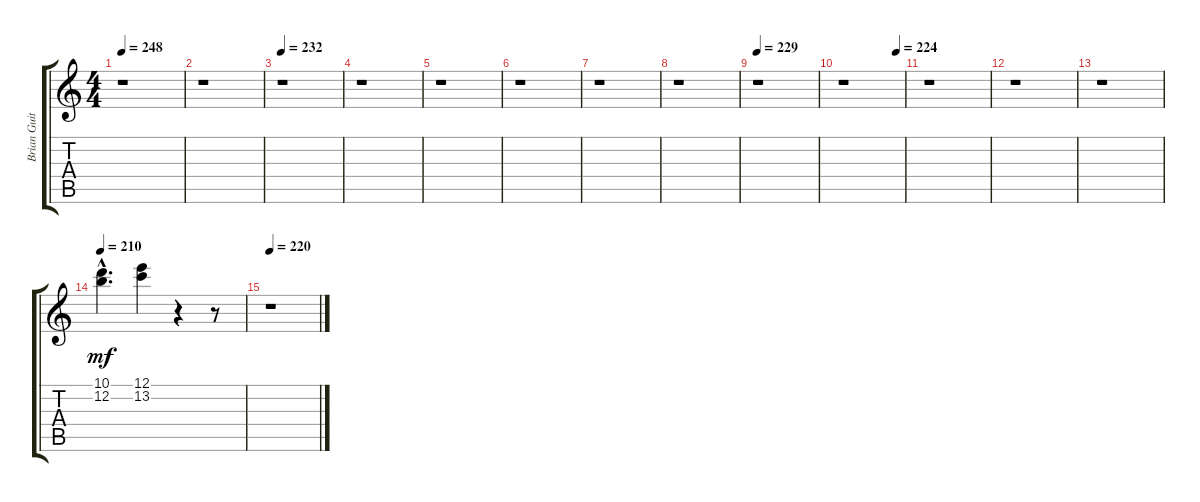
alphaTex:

\track ("Brian Guitar 2" "Brian Guit") {instrument distortionguitar}
\staff {score tabs}
\tuning (E4 B3 G3 D3 A2 E2) {hide}
\ts (4 4)
\tempo 248
\clef g2
\ks c
r.1{dy fff} |
r.1 |
\tempo 232
r.1 |
r.1 |
r.1 |
r.1 |
r.1 |
r.1 |
\tempo 229
r.1 |
\tempo (224 0.875)
r.1 |
r.1 |
r.1 |
r.1 |
\tempo 210
(10.1{hac} 12.2{hac}).4{d dy mf} (12.1 13.2).4 r.4 r.8 |
\tempo 220
r.1
